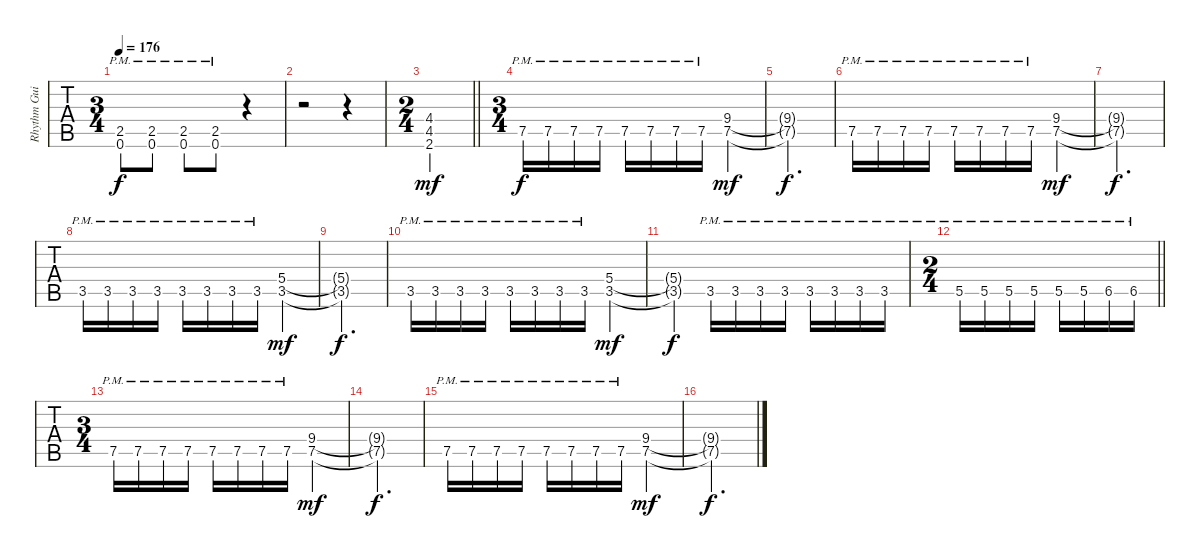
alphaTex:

\track ("Rhythm Guitar B" "Rhythm Gui") {instrument distortionguitar}
\staff {tabs}
\tuning (E4 B3 G3 D3 A2 E2) {hide}
\ts (3 4)
\tempo 176
\clef g2
\ks g#minor
(2.5{pm} 0.6{pm}).8{dy f} (2.5{pm} 0.6{pm}).8 (2.5{pm} 0.6{pm}).8 (2.5{pm} 0.6{pm}).8 r.4 |
r.2 r.4 |
\ts (2 4)
\barLineRight lightlight
(4.4 4.5 2.6).2{dy mf} |
\ts (3 4)
\section ("" "")
\ks eminor
7.5{pm}.16{dy f} 7.5{pm}.16 7.5{pm}.16 7.5{pm}.16 7.5{pm}.16 7.5{pm}.16 7.5{pm}.16 7.5{pm}.16 (9.4 7.5).4{dy mf} |
(9.4{t} 7.5{t}).2{d dy f} |
7.5{pm}.16 7.5{pm}.16 7.5{pm}.16 7.5{pm}.16 7.5{pm}.16 7.5{pm}.16 7.5{pm}.16 7.5{pm}.16 (9.4 7.5).4{dy mf} |
(9.4{t} 7.5{t}).2{d dy f} |
3.5{pm}.16 3.5{pm}.16 3.5{pm}.16 3.5{pm}.16 3.5{pm}.16 3.5{pm}.16 3.5{pm}.16 3.5{pm}.16 (5.4 3.5).4{dy mf} |
(5.4{t} 3.5{t}).2{d dy f} |
3.5{pm}.16 3.5{pm}.16 3.5{pm}.16 3.5{pm}.16 3.5{pm}.16 3.5{pm}.16 3.5{pm}.16 3.5{pm}.16 (5.4 3.5).4{dy mf} |
(5.4{t} 3.5{t}).4{dy f} 3.5{pm}.16 3.5{pm}.16 3.5{pm}.16 3.5{pm}.16 3.5{pm}.16 3.5{pm}.16 3.5{pm}.16 3.5{pm}.16 |
\ts (2 4)
\barLineRight lightlight
5.5{pm}.16 5.5{pm}.16 5.5{pm}.16 5.5{pm}.16 5.5{pm}.16 5.5{pm}.16 6.5{pm}.16 6.5{pm}.16 |
\ts (3 4)
\section ("" "")
7.5{pm}.16 7.5{pm}.16 7.5{pm}.16 7.5{pm}.16 7.5{pm}.16 7.5{pm}.16 7.5{pm}.16 7.5{pm}.16 (9.4 7.5).4{dy mf} |
(9.4{t} 7.5{t}).2{d dy f} |
7.5{pm}.16 7.5{pm}.16 7.5{pm}.16 7.5{pm}.16 7.5{pm}.16 7.5{pm}.16 7.5{pm}.16 7.5{pm}.16 (9.4 7.5).4{dy mf} |
(9.4{t} 7.5{t}).2{d dy f}
